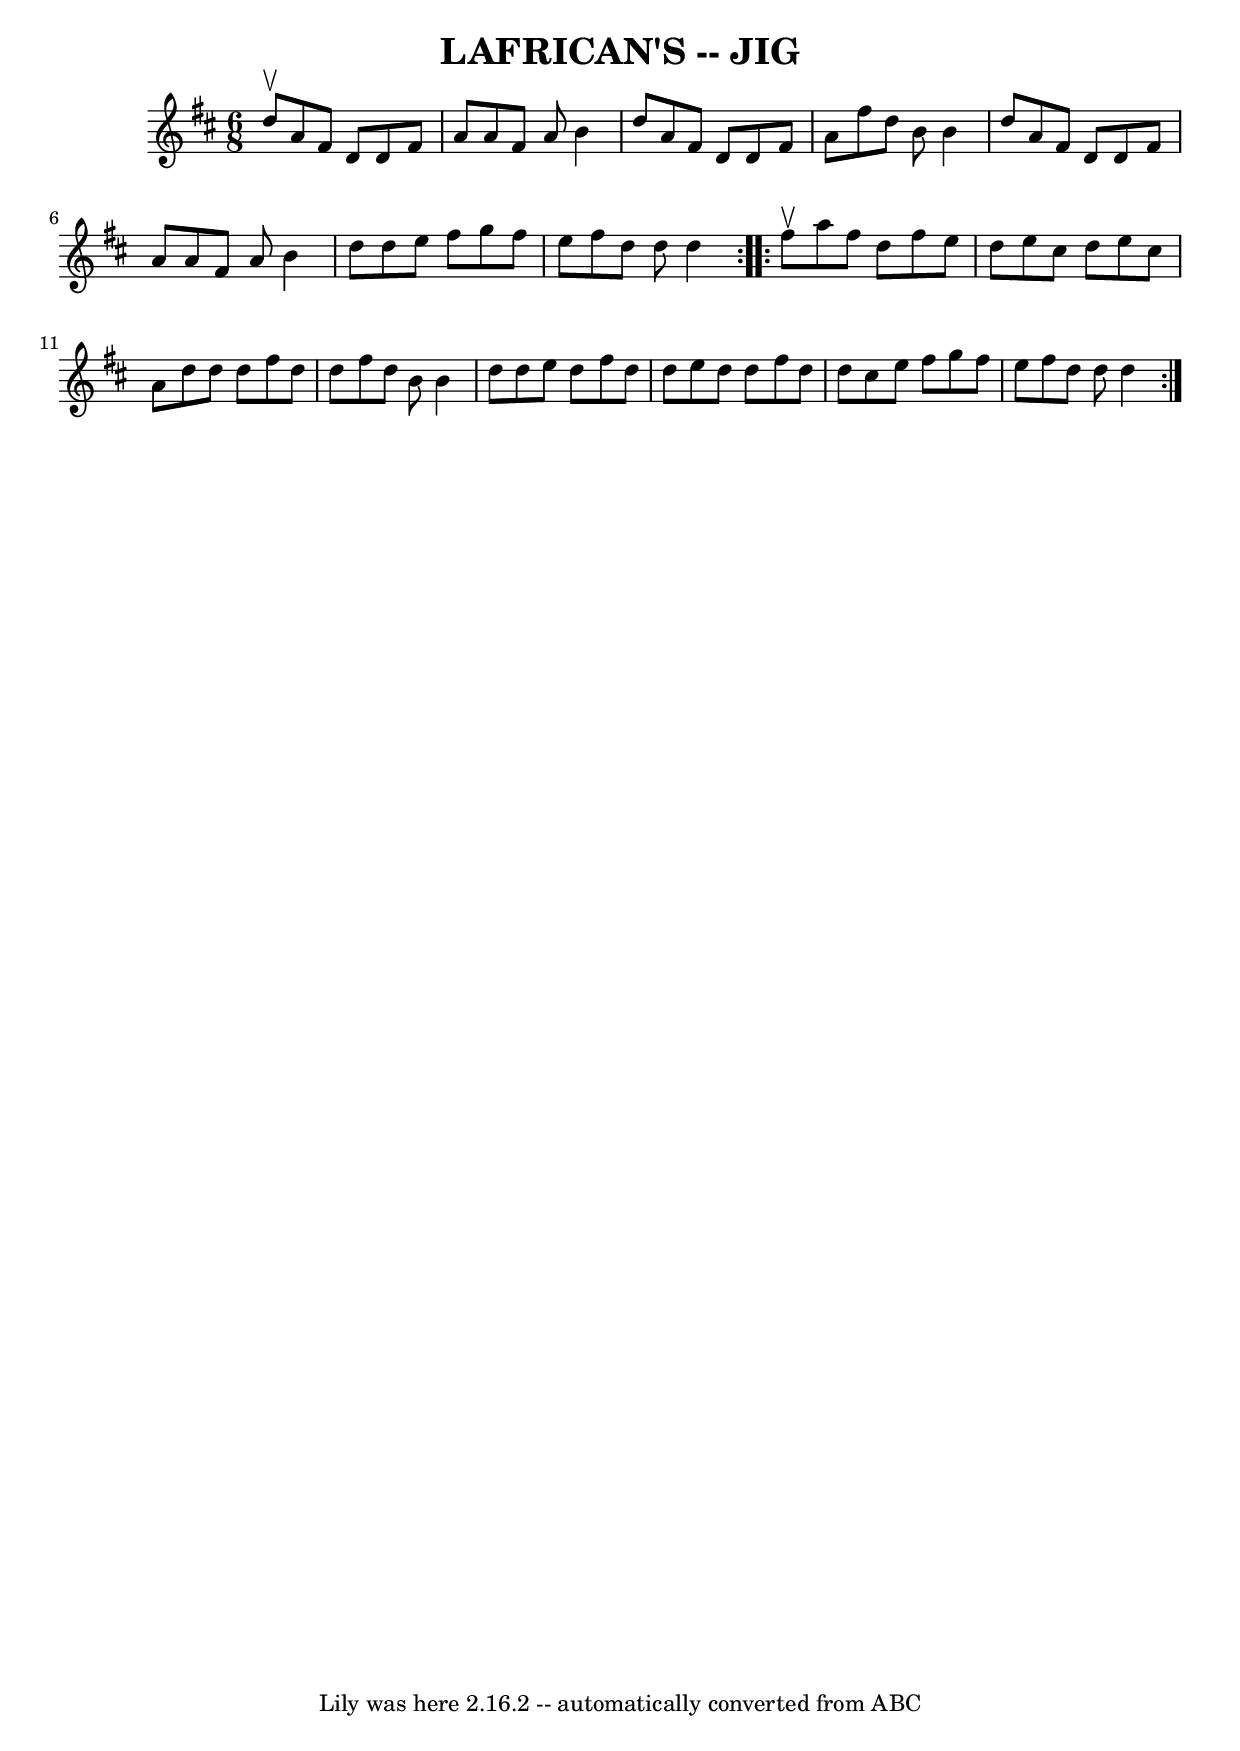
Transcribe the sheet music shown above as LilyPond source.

\version "2.16.2"
\include "Mammoth.ily"
\header {
  %% book = "Ryan's Mammoth Collection of Fiddle Tunes"
  crossRefNumber = "1"
  footnotes = ""
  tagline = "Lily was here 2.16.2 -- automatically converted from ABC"
  title = "LAFRICAN'S -- JIG"

}
voicedefault =  {



  \repeat volta 2 {

    \time 6/8 
    \key d \major d''8^\upbow       |
    a'8 fis'8 d'8    
    d'8 fis'8 a'8    |
    a'8 fis'8 a'8 b'4 d''8    
    |
    a'8 fis'8 d'8 d'8 fis'8 a'8    |
    fis''8    
    d''8 b'8 b'4 d''8        |
    a'8 fis'8 d'8 d'8    
    fis'8 a'8    |
    a'8 fis'8 a'8 b'4 d''8    |
    
    d''8 e''8 fis''8 g''8 fis''8 e''8 fis''8 d''8 d''8    
    d''4    
  }     
  \repeat volta 2 {
    fis''8^\upbow       |
    a''8    
    fis''8 d''8 fis''8 e''8 d''8    |
    e''8 cis''8 d''8   
    e''8 cis''8 a'8    |
    d''8 d''8 d''8 fis''8 d''8    
    d''8    |
    fis''8 d''8 b'8 b'4 d''8        |
    d''8  
    e''8 d''8 fis''8 d''8 d''8    |
    e''8 d''8 d''8    
    fis''8 d''8 d''8    |
    cis''8 e''8 fis''8 g''8 fis''8 
    e''8    |
    fis''8 d''8 d''8 d''4    
  }   

}

\score{
  <<

    \context Staff="default"
    {
      \voicedefault 
      
    }

  >>
  \layout {
    
  }
  \midi {
  }

}
